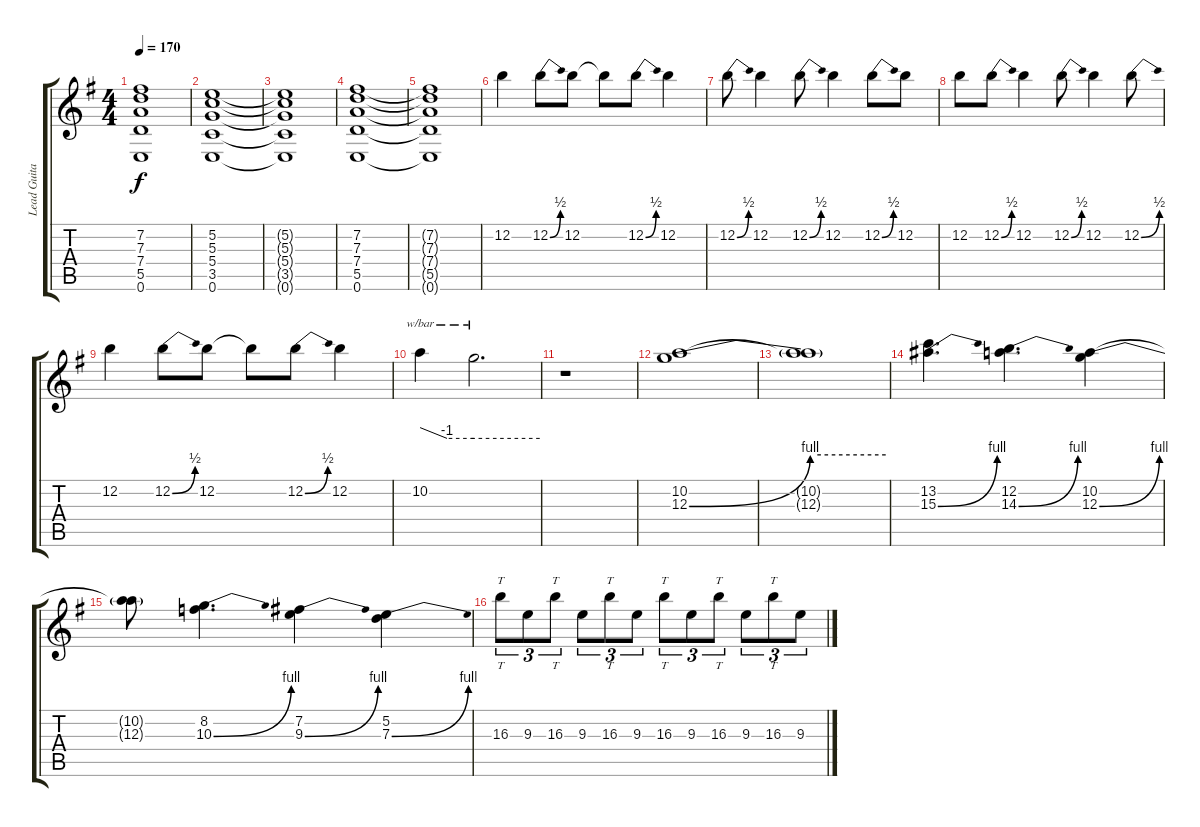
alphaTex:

\track ("Lead Guitar" "Lead Guita") {instrument overdrivenguitar}
\staff {score tabs}
\tuning (E4 B3 G3 D3 A2 E2) {hide}
\ts (4 4)
\tempo 170
\clef g2
\ks g
(7.2{t} 7.3{t} 7.4{t} 5.5{t} 0.6{t}).1{dy f} |
(5.2 5.3 5.4 3.5 0.6).1 |
(5.2{t} 5.3{t} 5.4{t} 3.5{t} 0.6{t}).1 |
(7.2 7.3 7.4 5.5 0.6).1 |
(7.2{t} 7.3{t} 7.4{t} 5.5{t} 0.6{t}).1 |
12.2.4 12.2{be (bend 0 0 60 2)}.8 12.2.8 12.2{t}.8 12.2{be (bend 0 0 60 2)}.8 12.2.4 |
12.2{be (bend 0 0 60 2)}.8 12.2.4 12.2{be (bend 0 0 60 2)}.8 12.2.4 12.2{be (bend 0 0 60 2)}.8 12.2.8 |
12.2.8 12.2{be (bend 0 0 60 2)}.8 12.2.4 12.2{be (bend 0 0 60 2)}.8 12.2.4 12.2{be (bend 0 0 60 2)}.8 |
12.2.4 12.2{be (bend 0 0 60 2)}.8 12.2.8 12.2{t}.8 12.2{be (bend 0 0 60 2)}.8 12.2.4 |
10.2.4{tbe (custom default 0 0 30 -4 60 -4)} 10.2{t}.2{d tbe (hold default 0 -4 60 -4)} |
r.1 |
(10.2 12.3{be (bend 0 0 60 4)}).1 |
(10.2{t} 12.3{be (hold 0 4 60 4) t}).1 |
(13.2 15.3{be (bend 0 0 60 4)}).4{d} (12.2 14.3{be (bend 0 0 60 4)}).4{d} (10.2 12.3{be (bend 0 0 60 4)}).4 |
(10.2{t} 12.3{t}).8 (8.2 10.3{be (bend 0 0 60 4)}).4{d} (7.2 9.3{be (bend 0 0 60 4)}).4 (5.2 7.3{be (bend 0 0 60 4)}).4 |
16.3.8{tt tu (3 2)} 9.3.8{tu (3 2)} 16.3.8{tt tu (3 2)} 9.3.8{tu (3 2)} 16.3.8{tt tu (3 2)} 9.3.8{tu (3 2)} 16.3.8{tt tu (3 2)} 9.3.8{tu (3 2)} 16.3.8{tt tu (3 2)} 9.3.8{tu (3 2)} 16.3.8{tt tu (3 2)} 9.3.8{tu (3 2)}
